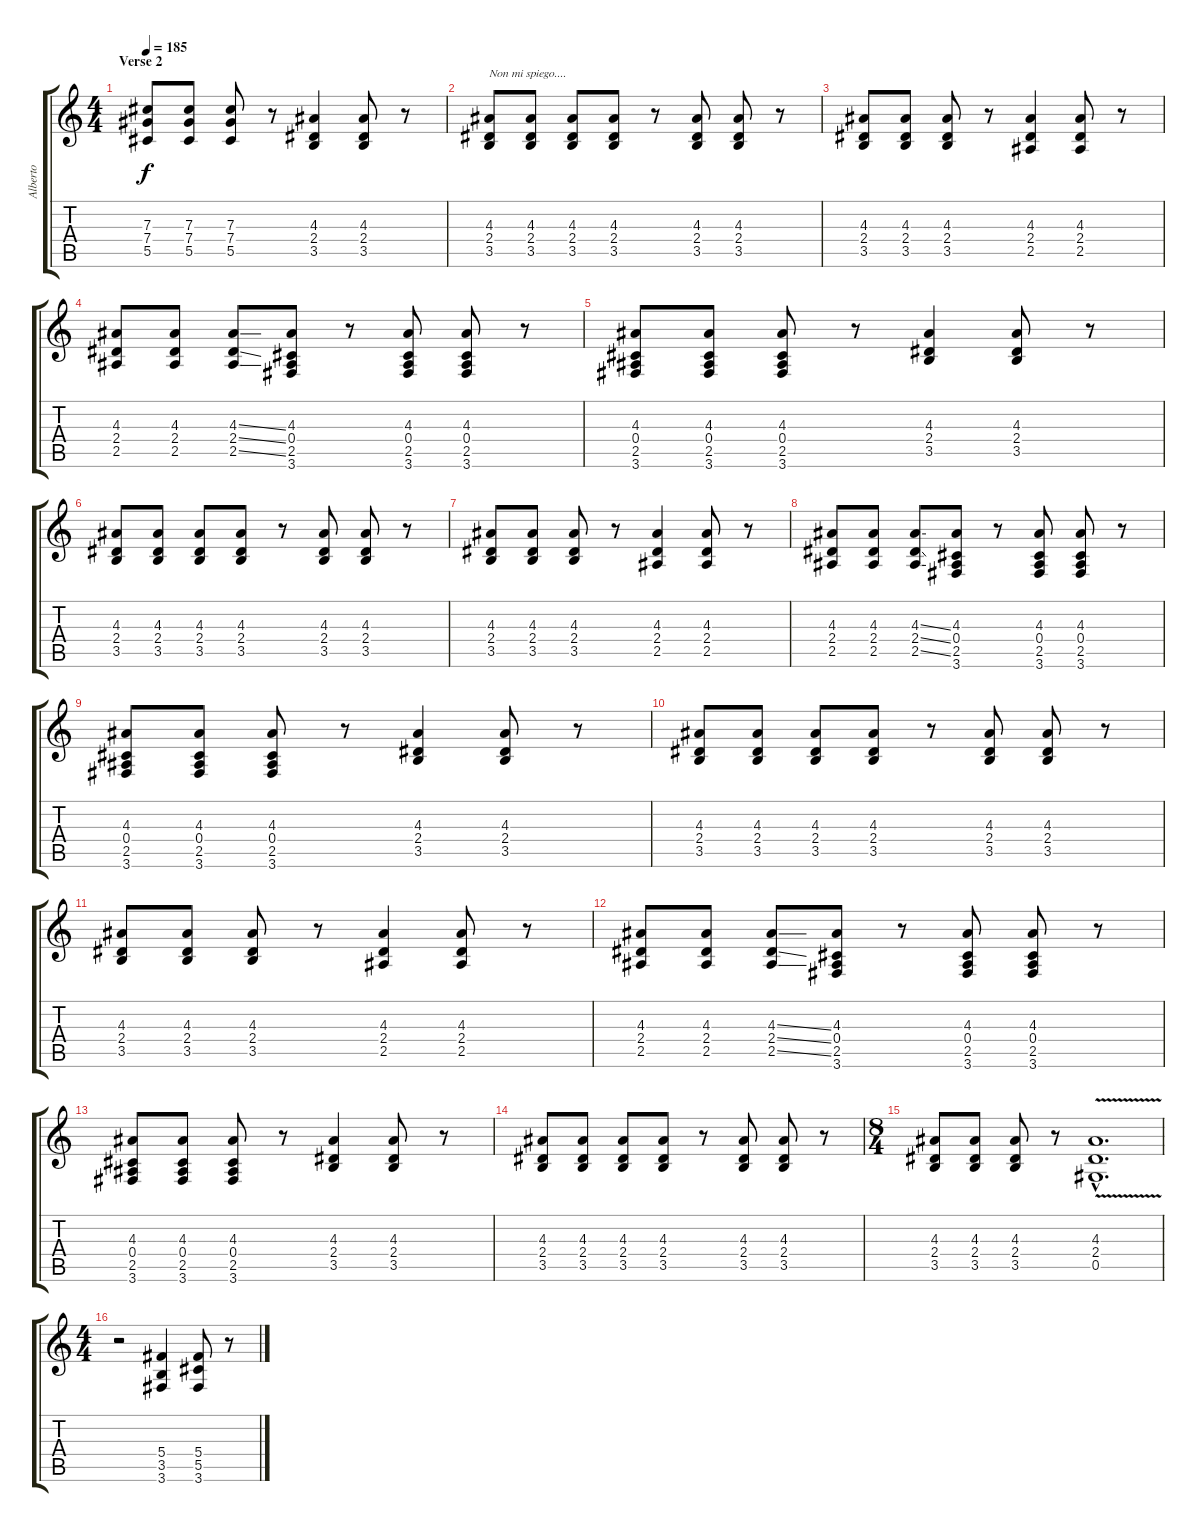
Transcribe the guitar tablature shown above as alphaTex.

\track ("Alberto" "Alberto") {instrument overdrivenguitar}
\staff {score tabs}
\tuning (Eb4 Bb3 Gb3 Db3 Ab2 Eb2) {hide}
\ts (4 4)
\section ("" "Verse 2")
\tempo 185
\clef g2
\ks c
(7.3 7.4 5.5).8{dy f} (7.3 7.4 5.5).8 (7.3 7.4 5.5).8 r.8 (4.3 2.4 3.5).4{balance 8} (4.3 2.4 3.5).8 r.8 |
(4.3 2.4 3.5).8{txt "Non mi spiego...."} (4.3 2.4 3.5).8 (4.3 2.4 3.5).8 (4.3 2.4 3.5).8 r.8 (4.3 2.4 3.5).8 (4.3 2.4 3.5).8 r.8 |
(4.3 2.4 3.5).8 (4.3 2.4 3.5).8 (4.3 2.4 3.5).8 r.8 (4.3 2.4 2.5).4 (4.3 2.4 2.5).8 r.8 |
(4.3 2.4 2.5).8 (4.3 2.4 2.5).8 (4.3{ss} 2.4{ss} 2.5{ss}).8 (4.3 0.4 2.5 3.6).8 r.8 (4.3 0.4 2.5 3.6).8 (4.3 0.4 2.5 3.6).8 r.8 |
(4.3 0.4 2.5 3.6).8 (4.3 0.4 2.5 3.6).8 (4.3 0.4 2.5 3.6).8 r.8 (4.3 2.4 3.5).4 (4.3 2.4 3.5).8 r.8 |
(4.3 2.4 3.5).8 (4.3 2.4 3.5).8 (4.3 2.4 3.5).8 (4.3 2.4 3.5).8 r.8 (4.3 2.4 3.5).8 (4.3 2.4 3.5).8 r.8 |
(4.3 2.4 3.5).8 (4.3 2.4 3.5).8 (4.3 2.4 3.5).8 r.8 (4.3 2.4 2.5).4 (4.3 2.4 2.5).8 r.8 |
(4.3 2.4 2.5).8 (4.3 2.4 2.5).8 (4.3{ss} 2.4{ss} 2.5{ss}).8 (4.3 0.4 2.5 3.6).8 r.8 (4.3 0.4 2.5 3.6).8 (4.3 0.4 2.5 3.6).8 r.8 |
(4.3 0.4 2.5 3.6).8 (4.3 0.4 2.5 3.6).8 (4.3 0.4 2.5 3.6).8 r.8 (4.3 2.4 3.5).4 (4.3 2.4 3.5).8 r.8 |
(4.3 2.4 3.5).8 (4.3 2.4 3.5).8 (4.3 2.4 3.5).8 (4.3 2.4 3.5).8 r.8 (4.3 2.4 3.5).8 (4.3 2.4 3.5).8 r.8 |
(4.3 2.4 3.5).8 (4.3 2.4 3.5).8 (4.3 2.4 3.5).8 r.8 (4.3 2.4 2.5).4 (4.3 2.4 2.5).8 r.8 |
(4.3 2.4 2.5).8 (4.3 2.4 2.5).8 (4.3{ss} 2.4{ss} 2.5{ss}).8 (4.3 0.4 2.5 3.6).8 r.8 (4.3 0.4 2.5 3.6).8 (4.3 0.4 2.5 3.6).8 r.8 |
(4.3 0.4 2.5 3.6).8 (4.3 0.4 2.5 3.6).8 (4.3 0.4 2.5 3.6).8 r.8 (4.3 2.4 3.5).4 (4.3 2.4 3.5).8 r.8 |
(4.3 2.4 3.5).8 (4.3 2.4 3.5).8 (4.3 2.4 3.5).8 (4.3 2.4 3.5).8 r.8 (4.3 2.4 3.5).8 (4.3 2.4 3.5).8 r.8 |
\ts (8 4)
(4.3 2.4 3.5).8 (4.3 2.4 3.5).8 (4.3 2.4 3.5).8 r.8 (4.3{v hac} 2.4{hac} 0.5{hac}).1{d} |
\ts (4 4)
r.2{balance 16} (5.4 3.5 3.6).4 (5.4 5.5 3.6).8 r.8
